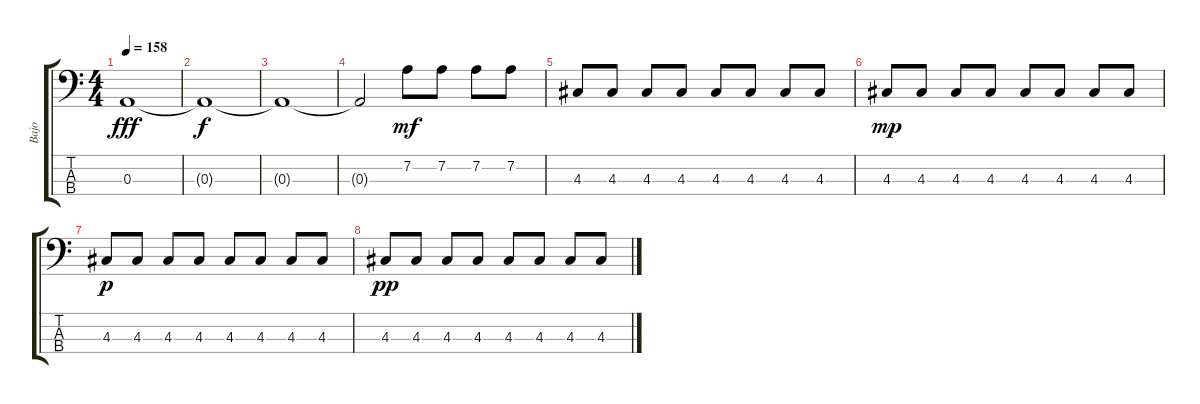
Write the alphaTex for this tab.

\track ("Bajo" "Bajo") {instrument electricbassfinger}
\staff {score tabs}
\tuning (G2 D2 A1 E1) {hide}
\ts (4 4)
\tempo 158
\clef f4
\ks c
0.3.1{dy fff} |
0.3{t}.1{dy f} |
0.3{t}.1 |
0.3{t}.2 7.2.8{dy mf} 7.2.8 7.2.8 7.2.8 |
4.3.8 4.3.8 4.3.8 4.3.8 4.3.8 4.3.8 4.3.8 4.3.8 |
4.3.8{dy mp} 4.3.8 4.3.8 4.3.8 4.3.8 4.3.8 4.3.8 4.3.8 |
4.3.8{dy p} 4.3.8 4.3.8 4.3.8 4.3.8 4.3.8 4.3.8 4.3.8 |
4.3.8{dy pp} 4.3.8 4.3.8 4.3.8 4.3.8 4.3.8 4.3.8 4.3.8
